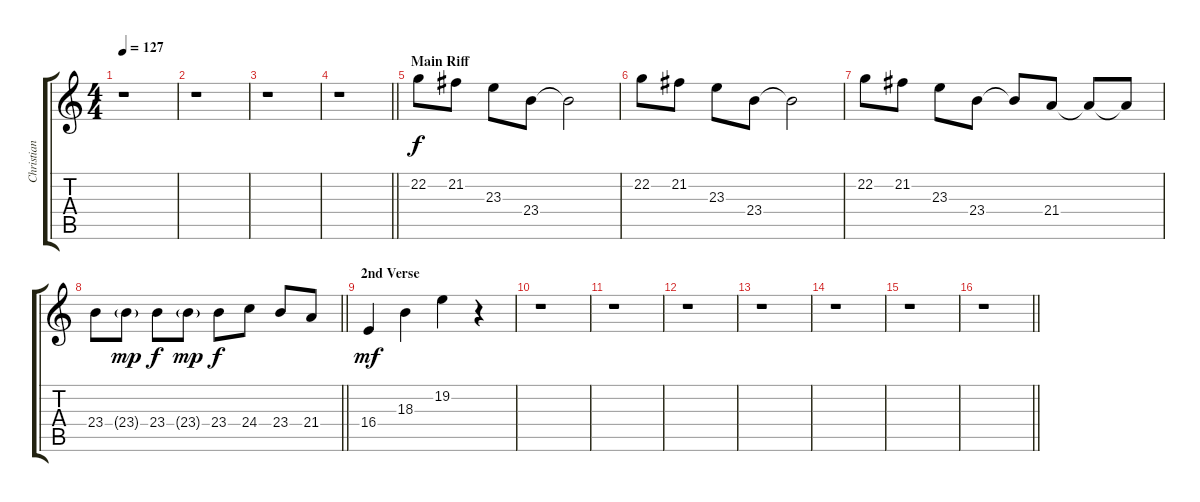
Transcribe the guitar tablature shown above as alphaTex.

\track ("Christian Kretschmar" "Christian ") {instrument pad1newage}
\staff {score tabs}
\tuning (D4 A3 F3 C3 G2 D2) {hide}
\ts (4 4)
\tempo 127
\clef g2
\ks c
r.1{dy f} |
r.1 |
r.1 |
\barLineRight lightlight
r.1 |
\section ("" "Main Riff")
22.2.8 21.2.8 23.3.8 23.4.8 23.4{t}.2 |
22.2.8 21.2.8 23.3.8 23.4.8 23.4{t}.2 |
22.2.8 21.2.8 23.3.8 23.4.8 23.4{t}.8 21.4.8 21.4{t}.8 21.4{t}.8 |
\barLineRight lightlight
23.4.8 23.4{g}.8{dy mp} 23.4.8{dy f} 23.4{g}.8{dy mp} 23.4.8{dy f} 24.4.8 23.4.8 21.4.8 |
\section ("" "2nd Verse")
16.4.4{dy mf instrument musicbox} 18.3.4 19.2.4 r.4 |
r.1 |
r.1 |
r.1 |
r.1 |
r.1 |
r.1 |
\barLineRight lightlight
r.1
